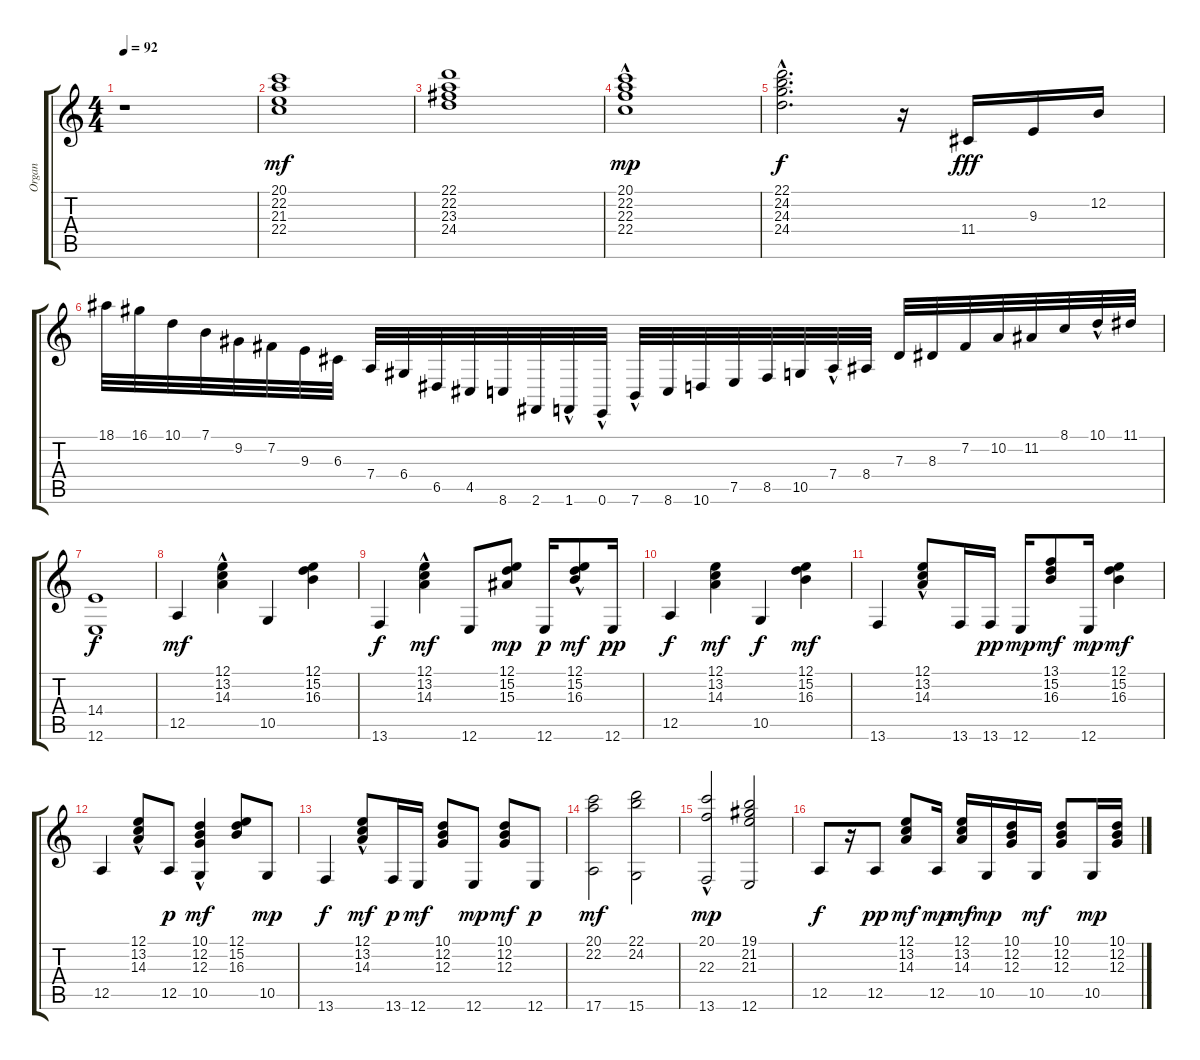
\track ("Organ " "Organ ") {instrument rockorgan}
\staff {score tabs}
\tuning (E4 B3 G3 D3 A2 E2) {hide}
\ts (4 4)
\tempo 92
\clef g2
\ks c
r.1{dy mf instrument rockorgan} |
(20.1 22.2 21.3 22.4).1 |
(22.1 22.2 23.3 24.4).1 |
(20.1{hac} 22.2{hac} 22.3{hac} 22.4{hac}).1{dy mp} |
(22.1{hac} 24.2{hac} 24.3{hac} 24.4{hac}).2{d dy f} r.16 11.4.16{dy fff} 9.3.16 12.2.16 |
18.1.32 16.1.32 10.1.32 7.1.32 9.2.32 7.2.32 9.3.32 6.3.32 7.4.32 6.4.32 6.5.32 4.5.32 8.6.32 2.6.32 1.6{hac}.32 0.6{hac}.32 7.6{hac}.32 8.6.32 10.6.32 7.5.32 8.5.32 10.5.32 7.4{hac}.32 8.4.32 7.3.32 8.3.32 7.2.32 10.2.32 11.2.32 8.1.32 10.1{hac}.32 11.1.32 |
(14.4 12.6).1{dy f} |
12.5.4{dy mf} (12.1 13.2 14.3{hac}).4 10.5.4 (12.1 15.2 16.3).4 |
13.6.4{dy f} (12.1 13.2 14.3{hac}).4{dy mf} 12.6.8 (12.1 15.2 15.3).8{dy mp} 12.6.16{dy p} (12.1{hac} 15.2{hac} 16.3{hac}).8{dy mf} 12.6.16{dy pp} |
12.5.4{dy f} (12.1 13.2 14.3).4{dy mf} 10.5.4{dy f} (12.1 15.2 16.3).4{dy mf} |
13.6.4 (12.1 13.2{hac} 14.3{hac}).8 13.6.16 13.6.16{dy pp} 12.6.16{dy mp} (13.1 15.2 16.3).8{dy mf} 12.6.16{dy mp} (12.1 15.2 16.3).4{dy mf} |
12.5.4 (12.1{hac} 13.2 14.3{hac}).8 12.5.8{dy p} (10.1{hac} 12.2{hac} 12.3{hac} 10.5).4{dy mf} (12.1 15.2 16.3).8 10.5.8{dy mp} |
13.6.4{dy f} (12.1 13.2{hac} 14.3{hac}).8{dy mf} 13.6.16{dy p} 12.6.16{dy mf} (10.1 12.2 12.3).8 12.6.8{dy mp} (10.1 12.2 12.3).8{dy mf} 12.6.8{dy p} |
(20.1 22.2 17.6).2{dy mf} (22.1 24.2 15.6).2 |
(20.1{hac} 22.3{hac} 13.6).2{dy mp} (19.1 21.2 21.3 12.6).2 |
12.5.8{dy f} r.16 12.5.8{dy pp} (12.1 13.2 14.3).8{dy mf} 12.5.16{dy mp} (12.1 13.2 14.3).16{dy mf} 10.5.16{dy mp} (10.1 12.2 12.3).16 10.5.16{dy mf} (10.1 12.2 12.3).8 10.5.16{dy mp} (10.1 12.2 12.3).16
